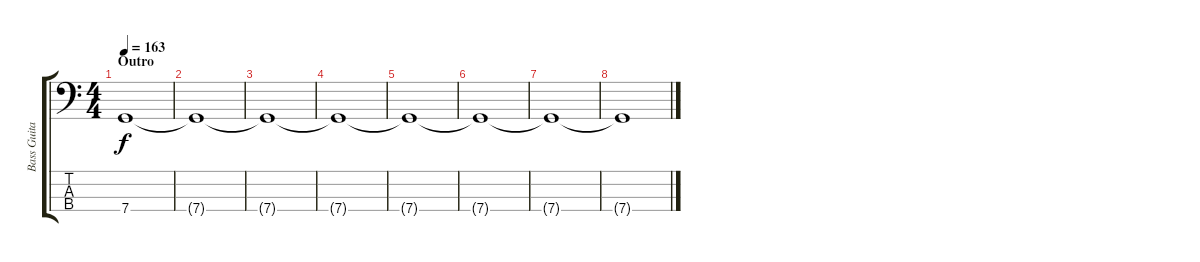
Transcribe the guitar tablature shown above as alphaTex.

\track ("Bass Guitar (Marc McKnight)" "Bass Guita") {instrument electricbasspick}
\staff {score tabs}
\tuning (F2 C2 G1 C1) {hide}
\ts (4 4)
\section ("" "Outro")
\tempo 163
\clef f4
\ks c
7.4.1{dy f} |
7.4{t}.1 |
7.4{t}.1 |
7.4{t}.1 |
7.4{t}.1 |
7.4{t}.1 |
7.4{t}.1 |
7.4{t}.1
